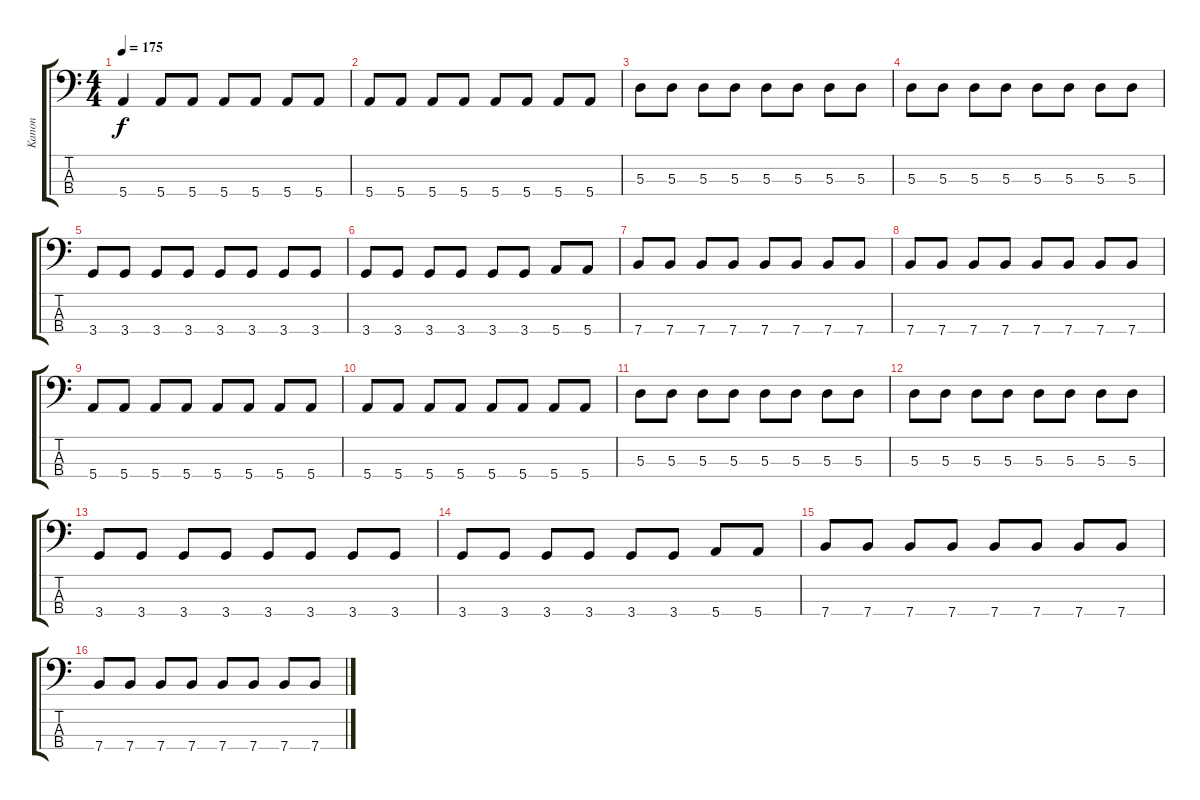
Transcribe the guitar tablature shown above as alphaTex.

\track ("Kanon" "Kanon") {instrument electricbassfinger}
\staff {score tabs}
\tuning (G2 D2 A1 E1) {hide}
\ts (4 4)
\tempo 175
\clef f4
\ks c
5.4.4{dy f} 5.4.8 5.4.8 5.4.8 5.4.8 5.4.8 5.4.8 |
5.4.8 5.4.8 5.4.8 5.4.8 5.4.8 5.4.8 5.4.8 5.4.8 |
5.3.8 5.3.8 5.3.8 5.3.8 5.3.8 5.3.8 5.3.8 5.3.8 |
5.3.8 5.3.8 5.3.8 5.3.8 5.3.8 5.3.8 5.3.8 5.3.8 |
3.4.8 3.4.8 3.4.8 3.4.8 3.4.8 3.4.8 3.4.8 3.4.8 |
3.4.8 3.4.8 3.4.8 3.4.8 3.4.8 3.4.8 5.4.8 5.4.8 |
7.4.8 7.4.8 7.4.8 7.4.8 7.4.8 7.4.8 7.4.8 7.4.8 |
7.4.8 7.4.8 7.4.8 7.4.8 7.4.8 7.4.8 7.4.8 7.4.8 |
5.4.8 5.4.8 5.4.8 5.4.8 5.4.8 5.4.8 5.4.8 5.4.8 |
5.4.8 5.4.8 5.4.8 5.4.8 5.4.8 5.4.8 5.4.8 5.4.8 |
5.3.8 5.3.8 5.3.8 5.3.8 5.3.8 5.3.8 5.3.8 5.3.8 |
5.3.8 5.3.8 5.3.8 5.3.8 5.3.8 5.3.8 5.3.8 5.3.8 |
3.4.8 3.4.8 3.4.8 3.4.8 3.4.8 3.4.8 3.4.8 3.4.8 |
3.4.8 3.4.8 3.4.8 3.4.8 3.4.8 3.4.8 5.4.8 5.4.8 |
7.4.8 7.4.8 7.4.8 7.4.8 7.4.8 7.4.8 7.4.8 7.4.8 |
7.4.8 7.4.8 7.4.8 7.4.8 7.4.8 7.4.8 7.4.8 7.4.8
